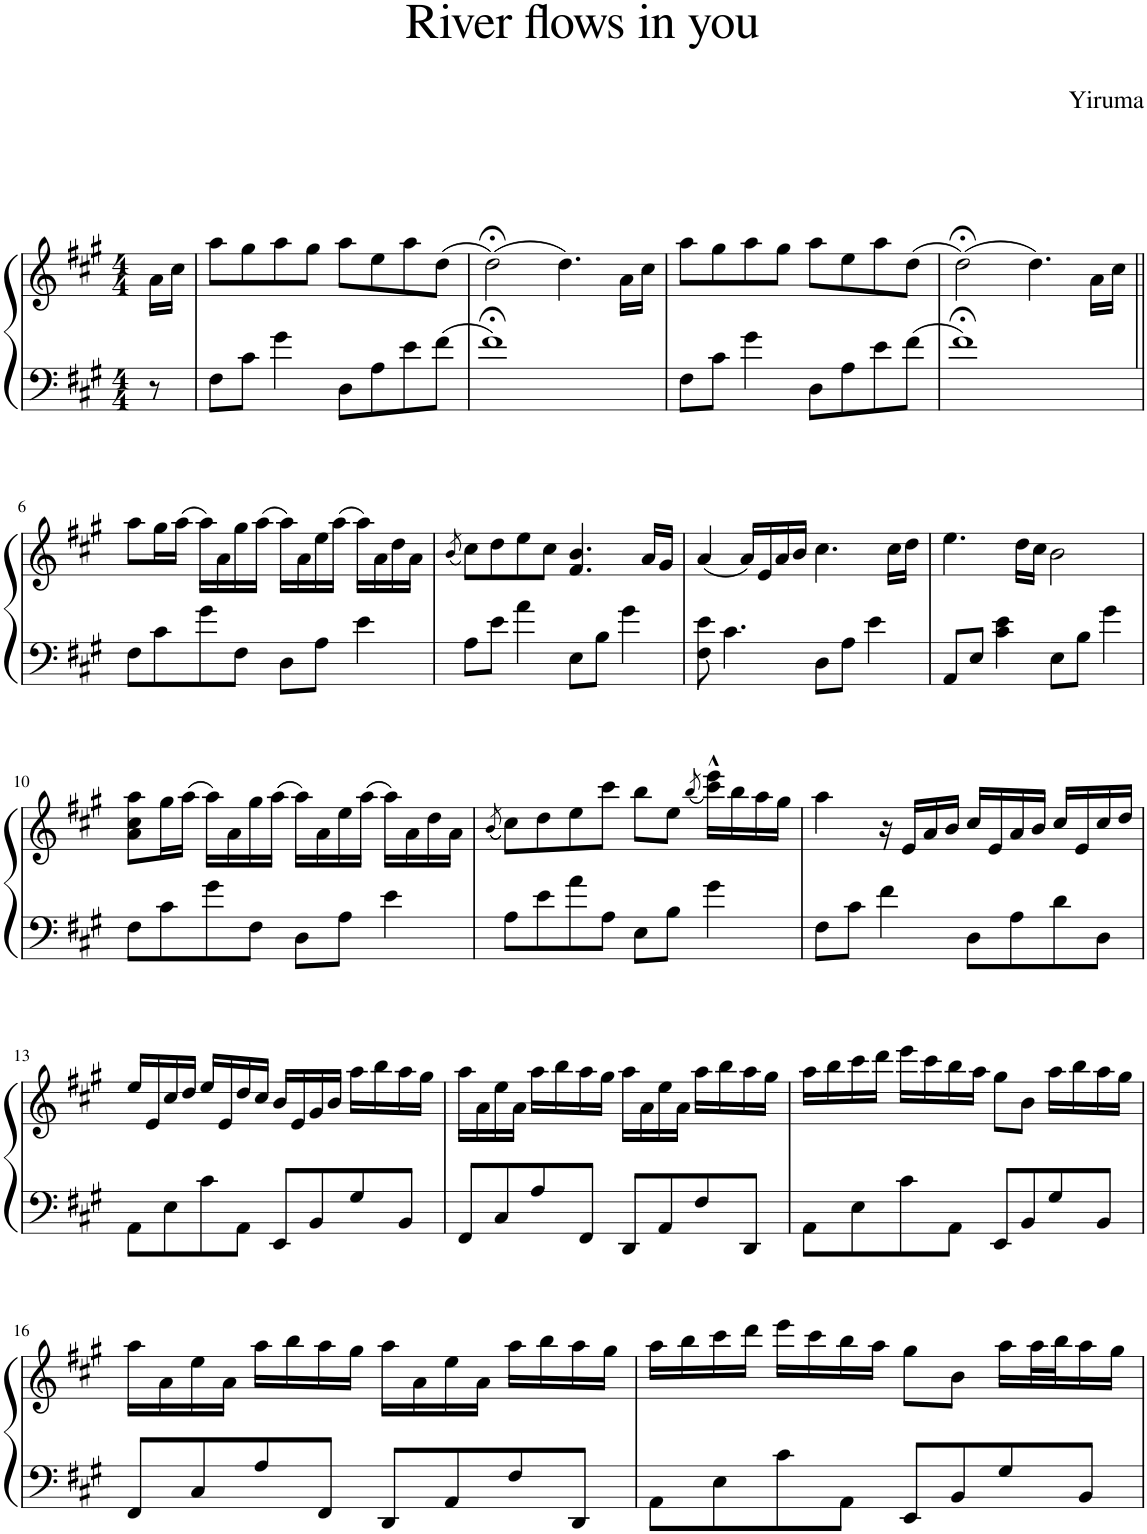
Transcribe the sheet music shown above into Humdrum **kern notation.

**kern	**kern
*part1	*part1
*staff2	*staff1
*I"Piano	*
*I'Pno.	*
*clefF4	*clefG2
*k[f#c#g#]	*k[f#c#g#]
*M4/4	*M4/4
=1	=1
8r	16a\LL
.	16cc#\JJ
=2	=2
8F#\L	8aa\L
8c#\J	8gg#\
4g#\	8aa\
.	8gg#\J
8D\L	8aa\L
8A\	8ee\
8e\	8aa\
8f#\J	(8dd\J
=3	=3
1f#;<	(2dd;<\)
.	4.dd\)
.	16a\LL
.	16cc#\JJ
=4	=4
8F#\L	8aa\L
8c#\J	8gg#\
4g#\	8aa\
.	8gg#\J
8D\L	8aa\L
8A\	8ee\
8e\	8aa\
8f#\J	(8dd\J
=5	=5
1f#;<	(2dd;<\)
.	4.dd\)
.	16a\LL
.	16cc#\JJ
!!LO:LB:g=z
=6||	=6||
8F#\L	8aa\L
8c#\	16gg#\L
.	(16aa\JJ
8g#\	16aa\LL)
.	16a\
8F#\J	16gg#\
.	(16aa\JJ
8D\L	16aa\LL)
.	16a\
8A\J	16ee\
.	(16aa\JJ
4e\	16aa\LL)
.	16a\
.	16dd\
.	16a\JJ
=7	=7
.	(8qb/
8A\L	8cc#\L)
8e\J	8dd\
4a\	8ee\
.	8cc#\J
8E\L	4.f#/ 4.b/
8B\J	.
4g#\	.
.	16a/LL
.	16g#/JJ
=8	=8
8F#\ 8e\	(4a/
4.c#\	.
.	16a/LL)
.	16e/
.	16a/
.	16b/JJ
8D\L	4.cc#\
8A\J	.
4e\	.
.	16cc#\LL
.	16dd\JJ
=9	=9
8AA/L	4.ee\
8E/J	.
4c#\ 4e\	.
.	16dd\LL
.	16cc#\JJ
8E\L	2b\
8B\J	.
4g#\	.
!!LO:LB:g=z
=10	=10
8F#\L	8a\ 8cc#\ 8aa\L
8c#\	16gg#\L
.	(16aa\JJ
8g#\	16aa\LL)
.	16a\
8F#\J	16gg#\
.	(16aa\JJ
8D\L	16aa\LL)
.	16a\
8A\J	16ee\
.	(16aa\JJ
4e\	16aa\LL)
.	16a\
.	16dd\
.	16a\JJ
=11	=11
.	(8qb/
8A\L	8cc#\L)
8e\	8dd\
8a\	8ee\
8A\J	8ccc#\J
8E\L	8bb\L
8B\J	8ee\J
.	(8qbb/
4g#\	16ccc#\^^ 16eee\^^LL)
.	16bb\
.	16aa\
.	16gg#\JJ
=12	=12
8F#\L	4aa\
8c#\J	.
4f#\	16r
.	16e/LL
.	16a/
.	16b/JJ
8D\L	16cc#/LL
.	16e/
8A\	16a/
.	16b/JJ
8d\	16cc#/LL
.	16e/
8D\J	16cc#/
.	16dd/JJ
!!LO:LB:g=z
=13	=13
8AA\L	16ee/LL
.	16e/
8E\	16cc#/
.	16dd/JJ
8c#\	16ee/LL
.	16e/
8AA\J	16dd/
.	16cc#/JJ
8EE/L	16b/LL
.	16e/
8BB/	16g#/
.	16b/JJ
8G#/	16aa\LL
.	16bb\
8BB/J	16aa\
.	16gg#\JJ
=14	=14
8FF#/L	16aa\LL
.	16a\
8C#/	16ee\
.	16a\JJ
8A/	16aa\LL
.	16bb\
8FF#/J	16aa\
.	16gg#\JJ
8DD/L	16aa\LL
.	16a\
8AA/	16ee\
.	16a\JJ
8F#/	16aa\LL
.	16bb\
8DD/J	16aa\
.	16gg#\JJ
=15	=15
8AA\L	16aa\LL
.	16bb\
8E\	16ccc#\
.	16ddd\JJ
8c#\	16eee\LL
.	16ccc#\
8AA\J	16bb\
.	16aa\JJ
8EE/L	8gg#\L
8BB/	8b\J
8G#/	16aa\LL
.	16bb\
8BB/J	16aa\
.	16gg#\JJ
!!LO:LB:g=z
=16	=16
8FF#/L	16aa\LL
.	16a\
8C#/	16ee\
.	16a\JJ
8A/	16aa\LL
.	16bb\
8FF#/J	16aa\
.	16gg#\JJ
8DD/L	16aa\LL
.	16a\
8AA/	16ee\
.	16a\JJ
8F#/	16aa\LL
.	16bb\
8DD/J	16aa\
.	16gg#\JJ
=17	=17
8AA\L	16aa\LL
.	16bb\
8E\	16ccc#\
.	16ddd\JJ
8c#\	16eee\LL
.	16ccc#\
8AA\J	16bb\
.	16aa\JJ
8EE/L	8gg#\L
8BB/	8b\J
8G#/	16aa\LL
.	32aa\L
.	32bb\J
8BB/J	16aa\
.	16gg#\JJ
=	=
*-	*-
